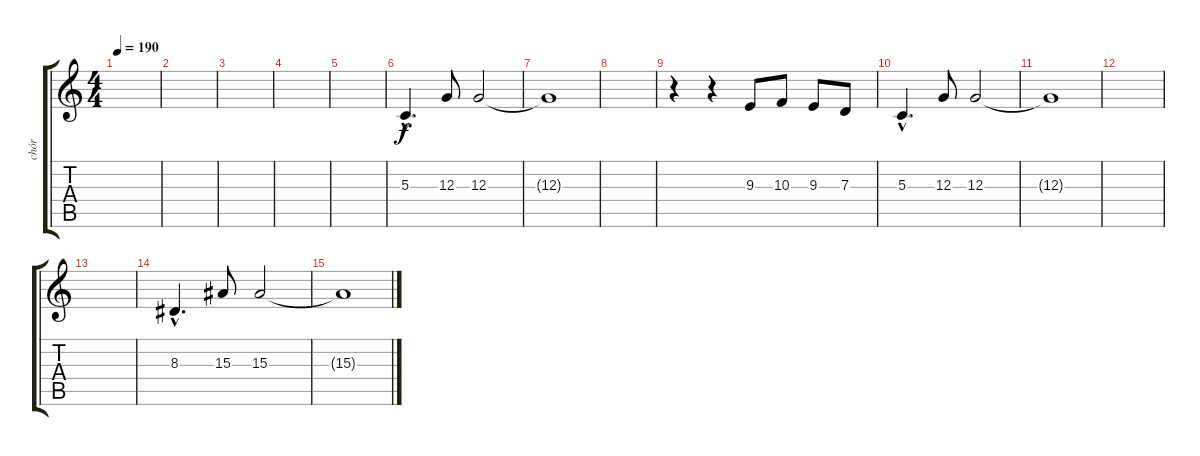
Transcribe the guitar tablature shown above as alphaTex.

\track ("chór" "chór") {instrument fx7echoes}
\staff {score tabs}
\tuning (E4 B3 G3 D3 A2 E2) {hide}
\ts (4 4)
\tempo 190
\clef g2
\ks c
|
|
|
|
|
5.3{hac}.4{d} 12.3.8 12.3.2 |
12.3{t}.1 |
|
r.4 r.4 9.3.8 10.3.8 9.3.8 7.3.8 |
5.3{hac}.4{d} 12.3.8 12.3.2 |
12.3{t}.1 |
|
|
8.3{hac}.4{d} 15.3.8 15.3.2 |
15.3{t}.1
